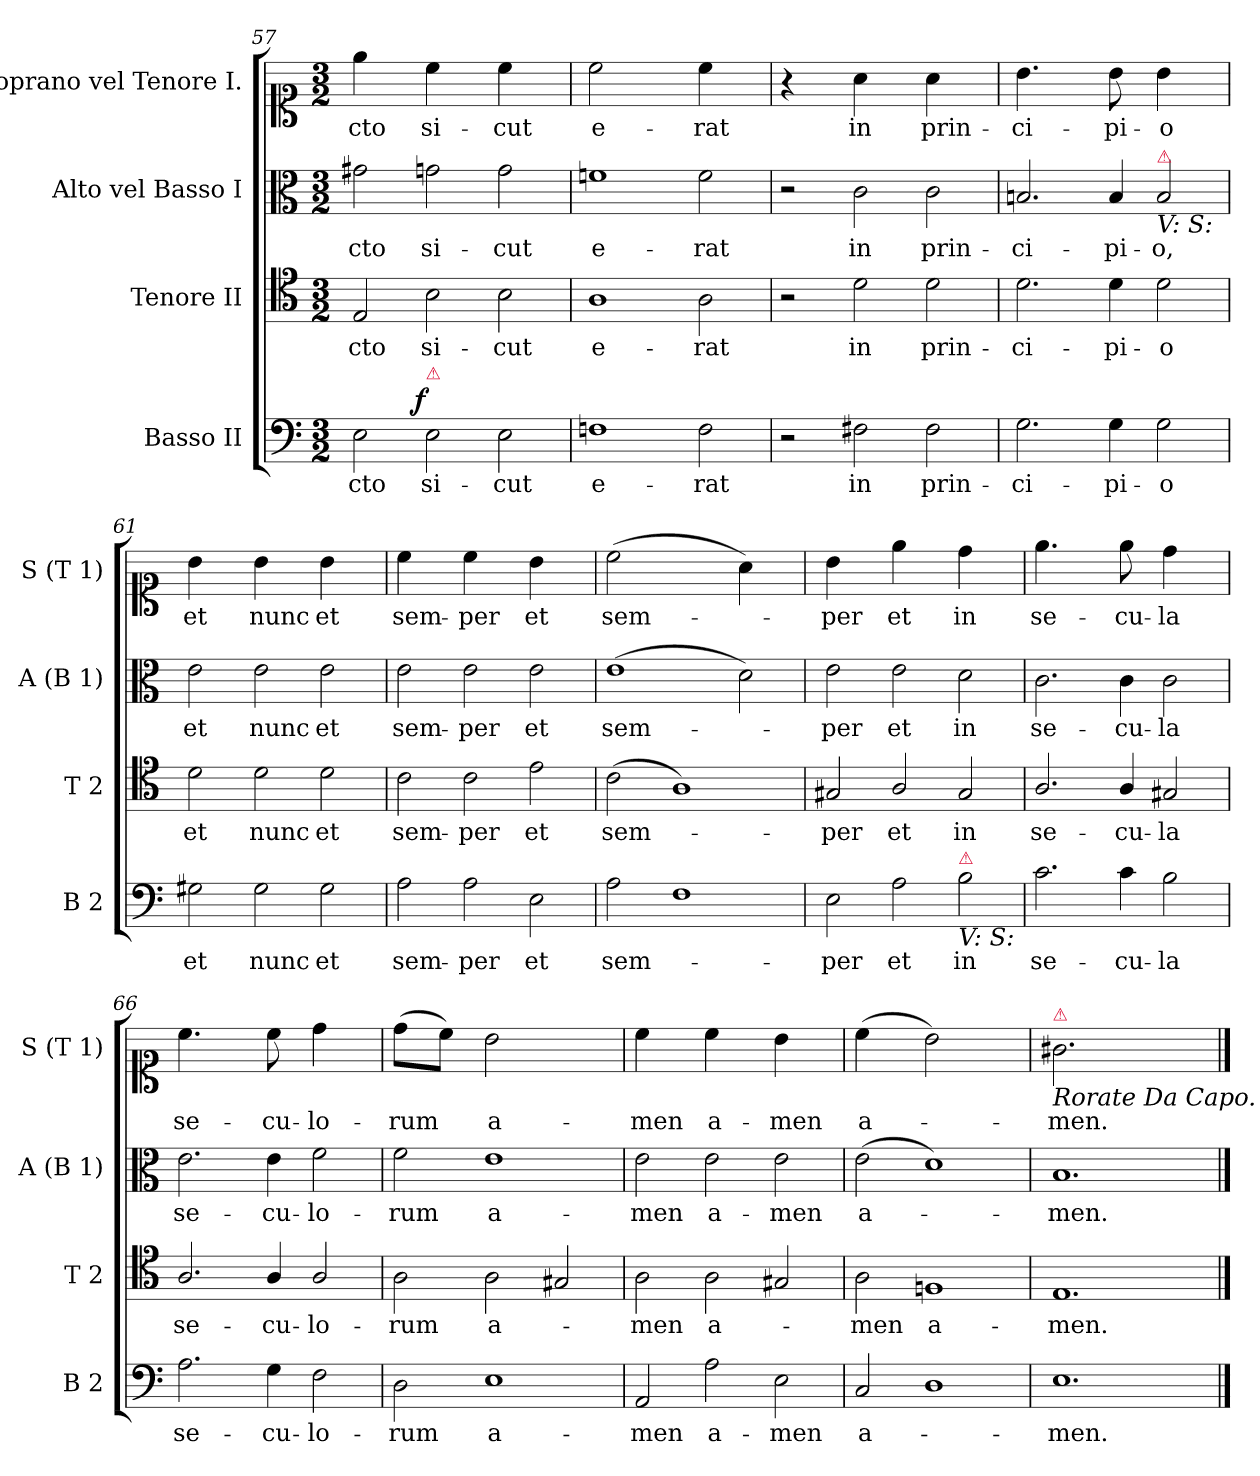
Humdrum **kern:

**kern	**text	**dynam	**kern	**text	**kern	**text	**kern	**text
*part4	*part4	*part4	*part3	*part3	*part2	*part2	*part1	*part1
*staff4	*staff4	*staff4	*staff3	*staff3	*staff2	*staff2	*staff1	*staff1
*I"Basso II	*	*	*I"Tenore II	*	*I"Alto vel Basso I	*	*I"Soprano vel Tenore I.	*
*I'B 2	*	*	*I'T 2	*	*I'A (B 1)	*	*I'S (T 1)	*
*clefF4	*	*	*clefC4	*	*clefC3	*	*clefC1	*
*k[]	*	*	*k[]	*	*k[]	*	*k[]	*
*a:	*	*	*a:	*	*a:	*	*a:	*
*M3/2	*	*	*M3/2	*	*M3/2	*	*M3/2	*
=57	=57	=57	=57	=57	=57	=57	=57	=57
!	!	!	!	!	!	!	!LO:N:vis=4	!
2E\	-cto	.	2E/	-cto	2g#X\	-cto	2ee\	-cto
!LO:TX:a:color=crimson:t=⚠	!	!	!	!	!	!	!	!
!	!	!LO:DY:b:rj	!	!	!	!	!LO:N:vis=4	!
2E\	si-	f.	2B\	si-	2gn\	si-	2cc\	si-
!	!	!	!	!	!	!	!LO:N:vis=4	!
2E\	-cut	.	2B\	-cut	2g\	-cut	2cc\	-cut
=58	=58	=58	=58	=58	=58	=58	=58	=58
!	!	!	!	!	!	!	!LO:N:vis=2	!
1Fn	e-	.	1A	e-	1fn	e-	1cc	e-
!	!	!	!	!	!	!	!LO:N:vis=4	!
2F\	-rat	.	2A\	-rat	2f\	-rat	2cc\	-rat
=59	=59	=59	=59	=59	=59	=59	=59	=59
!	!	!	!	!	!	!	!LO:N:vis=4	!
2r	.	.	2r	.	2r	.	2r	.
!	!	!	!	!	!	!	!LO:N:vis=4	!
2F#X\	in	.	2d\	in	2c\	in	2a\	in
!	!	!	!	!	!	!	!LO:N:vis=4	!
2F#\	prin-	.	2d\	prin-	2c\	prin-	2a\	prin-
=60	=60	=60	=60	=60	=60	=60	=60	=60
!	!	!	!	!	!	!	!LO:N:vis=4.	!
2.G\	-ci-	.	2.d\	-ci-	2.Bn/	-ci-	2.b\	-ci-
!	!	!	!	!	!	!	!LO:N:vis=8	!
4G\	-pi-	.	4d\	-pi-	4B/	-pi-	4b\	-pi-
!	!	!	!	!	!LO:TX:a:color=crimson:t=⚠	!	!	!
!	!	!	!	!	!LO:TX:b:i:t=V&colon; S&colon;	!	!	!
!	!	!	!	!	!	!	!LO:N:vis=4	!
2G\	-o	.	2d\	-o	2B/	-o,	2b\	-o
=61	=61	=61	=61	=61	=61	=61	=61	=61
!	!	!	!	!	!	!	!LO:N:vis=4	!
2G#X\	et	.	2d\	et	2e\	et	2b\	et
!	!	!	!	!	!	!	!LO:N:vis=4	!
2G#\	nunc	.	2d\	nunc	2e\	nunc	2b\	nunc
!	!	!	!	!	!	!	!LO:N:vis=4	!
2G#\	et	.	2d\	et	2e\	et	2b\	et
=62	=62	=62	=62	=62	=62	=62	=62	=62
!	!	!	!	!	!	!	!LO:N:vis=4	!
2A\	sem-	.	2c\	sem-	2e\	sem-	2cc\	sem-
!	!	!	!	!	!	!	!LO:N:vis=4	!
2A\	-per	.	2c\	-per	2e\	-per	2cc\	-per
!	!	!	!	!	!	!	!LO:N:vis=4	!
2E\	et	.	2e\	et	2e\	et	2b\	et
=63	=63	=63	=63	=63	=63	=63	=63	=63
!	!	!	!	!	!	!	!LO:N:vis=2	!
2A\	sem-	.	(>2c\	sem-	(>1e	sem-	(>1cc	sem-
1F	.	.	1A)	.	.	.	.	.
!	!	!	!	!	!	!	!LO:N:vis=4	!
.	.	.	.	.	2d\)	.	2a\)	.
=64	=64	=64	=64	=64	=64	=64	=64	=64
!	!	!	!	!	!	!	!LO:N:vis=4	!
2E\	-per	.	2G#X/	-per	2e\	-per	2b\	-per
!	!	!	!	!	!	!	!LO:N:vis=4	!
2A\	et	.	2A/	et	2e\	et	2ee\	et
!LO:TX:a:color=crimson:t=⚠	!	!	!	!	!	!	!	!
!LO:TX:b:i:t=V&colon; S&colon;	!	!	!	!	!	!	!	!
!	!	!	!	!	!	!	!LO:N:vis=4	!
2B\	in	.	2G#/	in	2d\	in	2dd\	in
=65	=65	=65	=65	=65	=65	=65	=65	=65
!	!	!	!	!	!	!	!LO:N:vis=4.	!
2.c\	se-	.	2.A/	se-	2.c\	se-	2.ee\	se-
!	!	!	!	!	!	!	!LO:N:vis=8	!
4c\	-cu-	.	4A/	-cu-	4c\	-cu-	4ee\	-cu-
!	!	!	!	!	!	!	!LO:N:vis=4	!
2B\	-la	.	2G#X/	-la	2c\	-la	2dd\	-la
=66	=66	=66	=66	=66	=66	=66	=66	=66
!	!	!	!	!	!	!	!LO:N:vis=4.	!
2.A\	se-	.	2.A/	se-	2.e\	se-	2.cc\	se-
!	!	!	!	!	!	!	!LO:N:vis=8	!
4G\	-cu-	.	4A/	-cu-	4e\	-cu-	4cc\	-cu-
!	!	!	!	!	!	!	!LO:N:vis=4	!
2F\	-lo-	.	2A/	-lo-	2f\	-lo-	2dd\	-lo-
=67	=67	=67	=67	=67	=67	=67	=67	=67
!	!	!	!	!	!	!	!LO:N:vis=8	!
2D\	-rum	.	2A\	-rum	2f\	-rum	(>4dd\L	-rum
!	!	!	!	!	!	!	!LO:N:vis=8	!
.	.	.	.	.	.	.	4cc\J)	.
!	!	!	!	!	!	!	!LO:N:vis=2	!
1E	a-	.	2A\	a-	1e	a-	1b	a-
.	.	.	2G#X/	.	.	.	.	.
=68	=68	=68	=68	=68	=68	=68	=68	=68
!	!	!	!	!	!	!	!LO:N:vis=4	!
2AA/	-men	.	2A\	-men	2e\	-men	2cc\	-men
!	!	!	!	!	!	!	!LO:N:vis=4	!
2A\	a-	.	2A\	a-	2e\	a-	2cc\	a-
!	!	!	!	!	!	!	!LO:N:vis=4	!
2E\	-men	.	2G#X/	.	2e\	-men	2b\	-men
=69	=69	=69	=69	=69	=69	=69	=69	=69
!	!	!	!	!	!	!	!LO:N:vis=4	!
2C/	a-	.	2A\	-men	(>2e\	a-	(>2cc\	a-
!	!	!	!	!	!	!	!LO:N:vis=2	!
1D	.	.	1Fn	a-	1d)	.	1b)	.
=70	=70	=70	=70	=70	=70	=70	=70	=70
!	!	!	!	!	!	!	!LO:TX:a:color=crimson:t=⚠	!
!	!	!	!	!	!	!	!LO:TX:b:i:t=Rorate Da Capo.	!
!	!	!	!	!	!	!	!LO:N:vis=2.	!
1.E	-men.	.	1.E	-men.	1.B	-men.	1.g#X	-men.
==	==	==	==	==	==	==	==	==
*-	*-	*-	*-	*-	*-	*-	*-	*-
